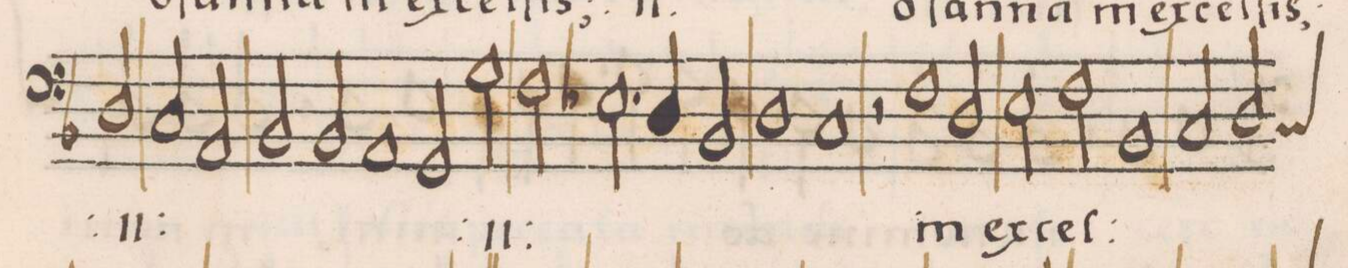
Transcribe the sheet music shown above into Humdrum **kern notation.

**kern	**text
*I"BASSVS	*
*clefF4	*
*k[b-]	*
*met(C|)	*
*M2/1	*
2D/	o-
2C/	-ſan-
2AA/	-na
=71-	=71-
2BB-/	in
2BB-/	ex-
1AA/	-cel-
=72-	=72-
2GG/	-ſis
2G\	in
2F\	ex-
2.E-X\	-cel-
=73-	=73-
4D/	.
2BB-/	.
1D\	.
=74-	=74-
1C/	-ſis
*	*Xij
2r	.
1F\	in
=75-	=75-
2D/	ex-
2Eny\	.
2F\	-cel-
=76-	=76-
1BB-/	.
2C/	.
*custos:C	*
2D/	.
=77-	=77-
*-	*-
